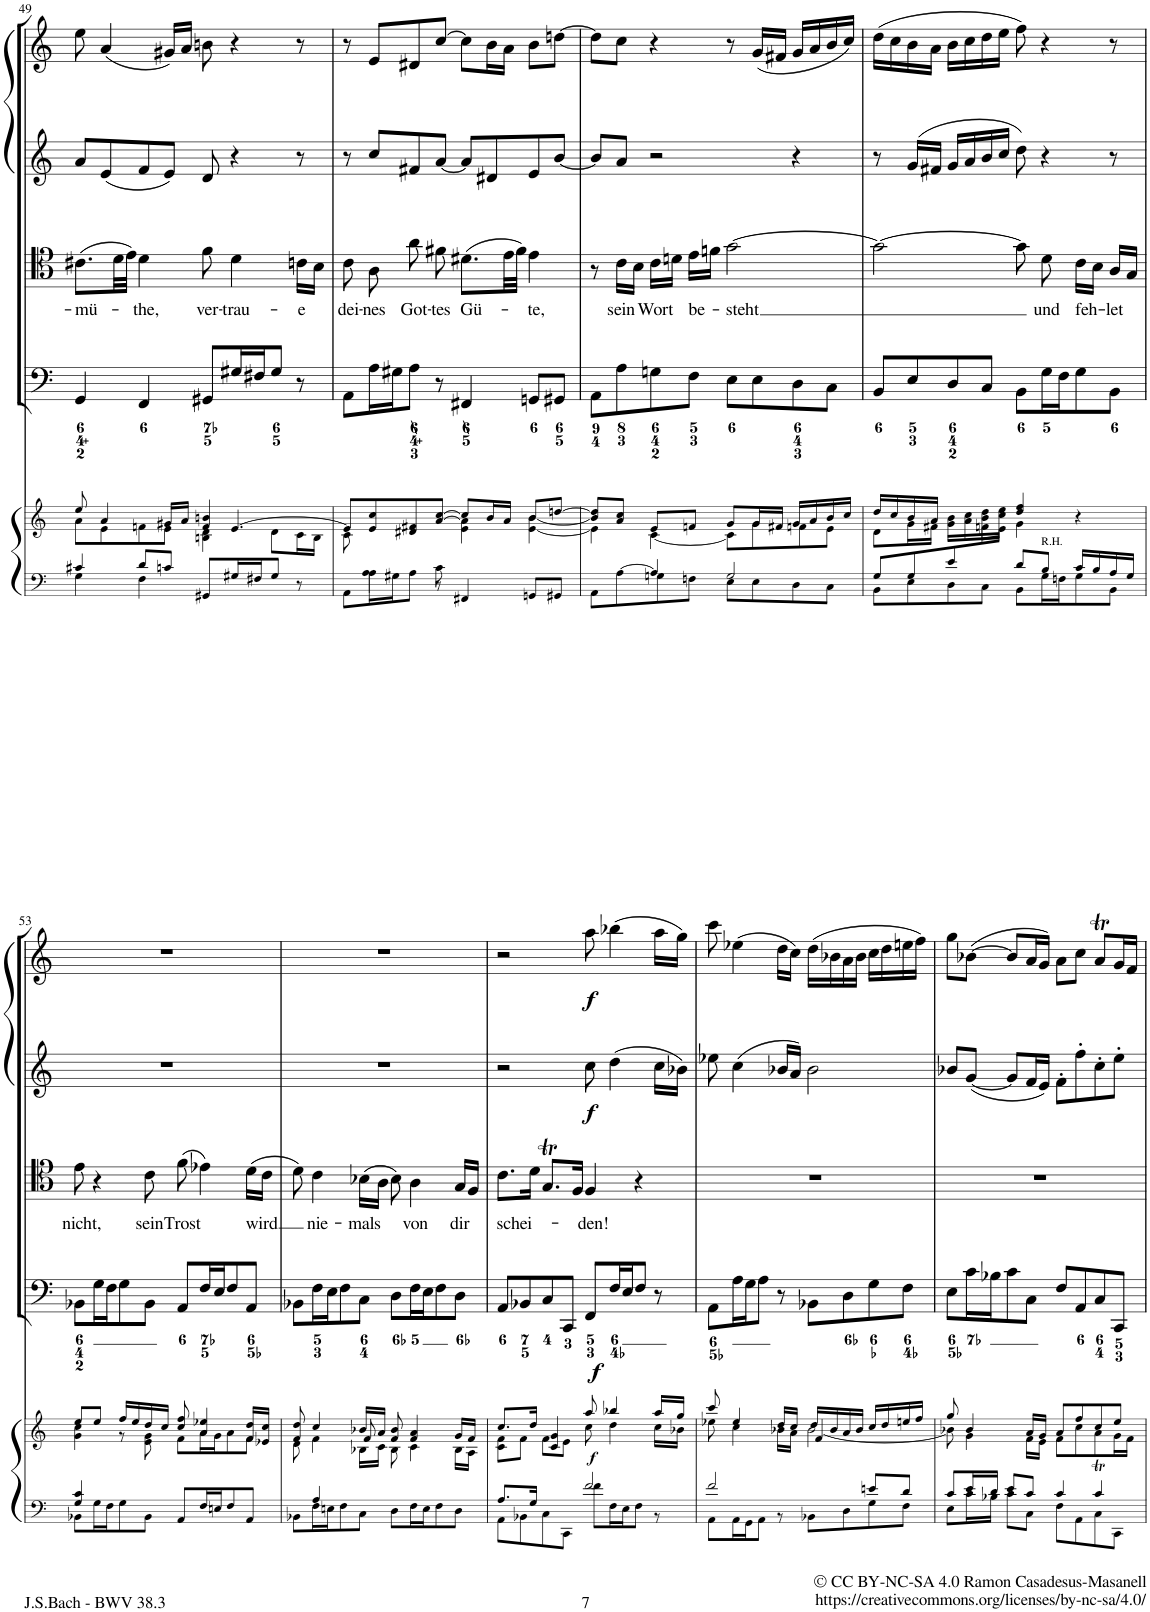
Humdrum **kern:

**kern	**kern	**dynam	**kern	**dynam	**kern	**text	**kern	**dynam	**kern	**dynam
*part5	*part5	*part5	*part4	*part4	*part3	*part3	*part2	*part2	*part1	*part1
*staff6	*staff5	*staff5/6	*staff4	*staff4	*staff3	*staff3	*staff2	*staff2	*staff1	*staff1
*I"Piano reduction	*	*	*I"Continuo	*	*I"Tenore	*	*I"Oboe II	*	*I"Oboe I	*
*I'Pno	*	*	*	*	*	*	*I'Ob	*	*I'Ob	*
!!LO:PB:g=z
*clefF4	*clefG2	*	*clefF4	*	*clefC4	*	*clefG2	*	*clefG2	*
*k[]	*k[]	*	*k[]	*	*k[]	*	*k[]	*	*k[]	*
*M4/4	*M4/4	*	*M4/4	*	*M4/4	*	*M4/4	*	*M4/4	*
*met(c)	*met(c)	*	*met(c)	*	*met(c)	*	*met(c)	*	*met(c)	*
=49	=49	=49	=49	=49	=49	=49	=49	=49	=49	=49
*^	*^	*	*	*	*	*	*	*	*	*
!	!	!	!	!	!	!	!	!LO:LY:b	!	!	!	!
4c#X/	4G\	8ee/	8a\L	.	4GG/	.	(8.c#X\L	-mü-	8a/L	.	8ee\	.
.	.	4a/	8e\	.	.	.	.	.	(8e/	.	(4a/	.
.	.	.	.	.	.	.	32d\LL	.	.	.	.	.
.	.	.	.	.	.	.	32e\JJJ)	.	.	.	.	.
!	!	!	!	!	!	!	!	!LO:LY:b	!	!	!	!
8d/L	4F\	.	8fn\	.	4FF/	.	4d\	-the,	8f/	.	.	.
8cn/J	.	16g#X/LL	8e\J	.	.	.	.	.	8e/J)	.	16g#X/LL)	.
.	.	16a/JJ	.	.	.	.	.	.	.	.	16a/JJ	.
!	!	!	!	!	!	!	!	!LO:LY:b	!	!	!	!
8GG#X/L	2ryy	8f/ 8bn/	4Bn\ 4d\	.	8GG#X/L	.	8f\	ver-	8d/	.	8bn\	.
!	!	!	!	!	!	!	!	!LO:LY:b	!	!	!	!
16G#X/L	.	[4.e/	.	.	16G#X/L	.	4d\	-trau-	4r	.	4r	.
16F#X/J	.	.	.	.	16F#X/J	.	.	.	.	.	.	.
8G#/J	.	.	8d\L	.	8G#/J	.	.	.	.	.	.	.
!	!	!	!	!	!	!	!	!LO:LY:b	!	!	!	!
8r	.	.	16c\L	.	8r	.	16cn\LL	-e	8r	.	8r	.
.	.	.	16B\JJ	.	.	.	16B\JJ	.	.	.	.	.
=50	=50	=50	=50	=50	=50	=50	=50	=50	=50	=50	=50	=50
!	!	!	!	!	!	!	!	!LO:LY:b	!	!	!	!
8ryy	8AA\L	8e/L]	8c\	.	8AA\L	.	8c\	dei-	8r	.	8r	.
!	!	!	!	!	!	!	!	!LO:LY:b	!	!	!	!
4A\	16A\L	8e/ 8cc/	4.ryy	.	16A\L	.	8A\	-nes	8cc/L	.	8e/L	.
.	16G#X\J	.	.	.	16G#X\J	.	.	.	.	.	.	.
!	!	!	!	!	!	!	!	!LO:LY:b	!	!	!	!
.	8A\J	8d#X/ 8f#X/	.	.	8A\J	.	8a\	Got-	8f#X/	.	8d#X/	.
!	!	!	!	!	!	!	!	!LO:LY:b	!	!	!	!
8c\	8r	[8a/ [8cc/J	.	.	8r	.	8f#X\	-tes	[8a/J	.	[8cc/J	.
!	!	!	!	!	!	!	!	!LO:LY:b	!	!	!	!
2ryy	4FF#X/	8cc/L]	4e\ 4a\]	.	4FF#X/	.	(8.d#X\L	Gü-	8a/L]	.	8cc\L]	.
.	.	16b/L	.	.	.	.	.	.	8d#X/	.	16b\L	.
.	.	16a/JJ	.	.	.	.	32e\LL	.	.	.	16a\JJ	.
.	.	.	.	.	.	.	32f#\JJJ)	.	.	.	.	.
!	!	!	!	!	!	!	!	!LO:LY:b	!	!	!	!
.	8GGn/L	8b/L	[4e\ [4b\	.	8GGn/L	.	4e\	te,	8e/	.	8b\L	.
.	8GG#X/J	[8ddn/J	.	.	8GG#X/J	.	.	.	[8b/J	.	[8ddn\J	.
=51	=51	=51	=51	=51	=51	=51	=51	=51	=51	=51	=51	=51
8ryy	8AA\L	8b/] 8dd/]L	4e\]	.	8AA\L	.	8r	.	8b/L]	.	8dd\L]	.
!	!	!	!	!	!	!	!	!LO:LY:b	!	!	!	!
8ryy	[>8A\	8a/ 8cc/J	.	.	8A\	.	16c\LL	sein	8a/J	.	8cc\J	.
.	.	.	.	.	.	.	16B\JJ	.	.	.	.	.
!	!	!	!	!	!	!	!	!LO:LY:b	!	!	!	!
4A/]	8Gn\	8e/L	[4c\	.	8Gn\	.	16c\LL	Wort	2r	.	4r	.
.	.	.	.	.	.	.	16dn\JJ	.	.	.	.	.
!	!	!	!	!	!	!	!	!LO:LY:b	!	!	!	!
.	8Fn\J	8fn/J	.	.	8F\J	.	16e\LL	be-	.	.	.	.
.	.	.	.	.	.	.	16fn\JJ	.	.	.	.	.
!	!	!	!	!	!	!	!	!LO:LY:b	!	!	!	!
2G/	8E\L	8g/L	8c\L]	.	8E\L	.	[2g\	steht	.	.	8r	.
.	8E\	16g/L	8g\	.	8E\	.	.	.	.	.	(16g/LL	.
.	.	16f#X/JJ	.	.	.	.	.	.	.	.	16f#X/JJ	.
.	8D\	16g/LL	8fn\	.	8D\	.	.	.	4r	.	16g/LL	.
.	.	16a/	.	.	.	.	.	.	.	.	16a/	.
.	8C\J	16b/	8e\J	.	8C\J	.	.	.	.	.	16b/	.
.	.	16cc/JJ	.	.	.	.	.	.	.	.	16cc/JJ)	.
=52	=52	=52	=52	=52	=52	=52	=52	=52	=52	=52	=52	=52
*	*	*	*^	*	*	*	*	*	*	*	*	*
8G/L	8BB\L	16dd/LL	8d\L	4.ryy	.	8BB/L	.	2g\_	.	8r	.	(16dd\LL	.
.	.	16cc/	.	.	.	.	.	.	.	.	.	16cc\	.
8G/	8E\	16b/	16g\L	.	.	8E/	.	.	.	(16g/LL	.	16b\	.
.	.	16a/JJ	16f#X\JJ	.	.	.	.	.	.	16f#X/JJ	.	16a\JJ	.
8e/	8D\	16g\ 16b\LL	4ryy	.	.	8D/	.	.	.	16g/LL	.	16b\LL	.
.	.	16a\ 16cc\	.	.	.	.	.	.	.	16a/	.	16cc\	.
8ryy	8C\J	16b\ 16dd\	.	16fn\L	.	8C/J	.	.	.	16b/	.	16dd\	.
.	.	16cc\ 16ee\JJ	.	16e\JJ	.	.	.	.	.	16cc/JJ	.	16ee\JJ	.
8d/L	8BB\L	4dd/ 4ff/	4g\	2ryy	.	8BB\L	.	8g\]	.	8dd\)	.	8ff\)	.
!LO:TX:a:t=R.H.	!	!	!	!	!	!	!	!	!	!	!	!	!
!	!	!	!	!	!	!	!	!	!LO:LY:b	!	!	!	!
8B/J	16G\L	.	.	.	.	16G\L	.	8d\	und	4r	.	4r	.
.	16Fn\J	.	.	.	.	16F\J	.	.	.	.	.	.	.
!	!	!	!	!	!	!	!	!	!LO:LY:b	!	!	!	!
16c/LL	8G\	4r	4ryy	.	.	8G\	.	16c\LL	feh-	.	.	.	.
16B/	.	.	.	.	.	.	.	16B\JJ	.	.	.	.	.
!	!	!	!	!	!	!	!	!	!LO:LY:b	!	!	!	!
16A/	8BB\J	.	.	.	.	8BB\J	.	16A/LL	let	8r	.	8r	.
16G/JJ	.	.	.	.	.	.	.	16G/JJ	.	.	.	.	.
*	*	*	*v	*v	*	*	*	*	*	*	*	*	*
!!LO:LB:g=z
=53	=53	=53	=53	=53	=53	=53	=53	=53	=53	=53	=53	=53
!	!	!	!	!	!	!	!	!LO:LY:b	!	!	!	!
4G/ 4c/	8BB-X\L	8ee/L	4g\ 4cc\	.	8BB-X\L	.	8e\	nicht,	1r	.	1r	.
.	16G\L	8ee/J	.	.	16G\L	.	4r	.	.	.	.	.
.	16F\J	.	.	.	16F\J	.	.	.	.	.	.	.
4ryy	8G\	16ff/LL	8r	.	8G\	.	.	.	.	.	.	.
.	.	16ee/	.	.	.	.	.	.	.	.	.	.
!	!	!	!	!	!	!	!	!LO:LY:b	!	!	!	!
.	8BB-\J	16dd/	8e\ 8g\	.	8BB-\J	.	8c\	sein	.	.	.	.
.	.	16cc/JJ	.	.	.	.	.	.	.	.	.	.
!	!	!	!	!	!	!	!	!LO:LY:b	!	!	!	!
8AA/L	2ryy	8cc/ 8ff/	8f\L	.	8AA/L	.	(8f\	Trost	.	.	.	.
16F/L	.	4a/ 4ee-X/	16a\L	.	16F/L	.	4e-X\)	.	.	.	.	.
16En/J	.	.	16g\J	.	16E/J	.	.	.	.	.	.	.
8F/	.	.	8a\	.	8F/	.	.	.	.	.	.	.
!	!	!	!	!	!	!	!	!LO:LY:b	!	!	!	!
8AA/J	.	16f/ 16dd/LL	8f\J	.	8AA/J	.	(16d\LL	wird	.	.	.	.
.	.	16e-X/ 16cc/JJ	.	.	.	.	16c\JJ	.	.	.	.	.
=54	=54	=54	=54	=54	=54	=54	=54	=54	=54	=54	=54	=54
*	*	*	*^	*	*	*	*	*	*	*	*	*
8ryy	8BB-X\L	8f/ 8dd/	8d\	4.ryy	.	8BB-X\L	.	8d\)	.	1r	.	1r	.
!	!	!	!	!	!	!	!	!	!LO:LY:b	!	!	!	!
4A/	16F\L	4cc/	4f\	.	.	16F\L	.	4c\	nie-	.	.	.	.
.	16En\J	.	.	.	.	16E\J	.	.	.	.	.	.	.
.	8F\	.	.	.	.	8F\	.	.	.	.	.	.	.
!	!	!	!	!	!	!	!	!	!LO:LY:b	!	!	!	!
8ryy	8C\J	16b-X/LL	16B-X\LL	8f/	.	8C\J	.	(16B-X\LL	-mals	.	.	.	.
.	.	16a/JJ	16c\JJ	.	.	.	.	16A\JJ	.	.	.	.	.
2ryy	8D\L	8f/ 8b-/	8B-\	2ryy	.	8D\L	.	8B-\)	.	.	.	.	.
!	!	!	!	!	!	!	!	!	!LO:LY:b	!	!	!	!
.	16F\L	4f/ 4a/	4c\	.	.	16F\L	.	4A\	von	.	.	.	.
.	16E\J	.	.	.	.	16E\J	.	.	.	.	.	.	.
.	8F\	.	.	.	.	8F\	.	.	.	.	.	.	.
!	!	!	!	!	!	!	!	!	!LO:LY:b	!	!	!	!
.	8D\J	16g/LL	16B-\LL	.	.	8D\J	.	16G/LL	dir	.	.	.	.
.	.	16f/JJ	16A\JJ	.	.	.	.	16F/JJ	.	.	.	.	.
*	*	*	*v	*v	*	*	*	*	*	*	*	*	*
=55	=55	=55	=55	=55	=55	=55	=55	=55	=55	=55	=55	=55
!	!	!	!	!	!	!	!	!LO:LY:b	!	!	!	!
8.A/L	8AA\L	8.cc/L	8c\ 8f\L	.	8AA/L	.	8.c\L	schei-	2r	.	2r	.
.	8BB-X\	.	8f\J	.	8BB-X/	.	.	.	.	.	.	.
16G/Jk	.	16dd/Jk	.	.	.	.	16d\Jk	.	.	.	.	.
4ryy	8C\	4c/ 4g/	8f\L	.	8C/	.	8.GT/L	.	.	.	.	.
.	8CC\J	.	8e\J	.	8CC/J	.	.	.	.	.	.	.
.	.	.	.	.	.	.	16F/Jk	.	.	.	.	.
!	!	!	!	!LO:DY:b	!	!LO:DY:b	!	!LO:LY:b	!	!LO:DY:b	!	!LO:DY:b
2f/	8f\L	8aa/	8cc\	f	8FF/L	f	4F/	den!	8cc\	f	8aa\	f
.	16F\L	4bb-X/	4dd\	.	16F/L	.	.	.	(4dd\	.	(4bb-X\	.
.	16E\J	.	.	.	16E/J	.	.	.	.	.	.	.
.	8F\J	.	.	.	8F/J	.	4r	.	.	.	.	.
.	8r	16aa/LL	16cc\LL	.	8r	.	.	.	16cc\LL	.	16aa\LL	.
.	.	16gg/JJ	16b-X\JJ	.	.	.	.	.	16b-X\JJ)	.	16gg\JJ)	.
=56	=56	=56	=56	=56	=56	=56	=56	=56	=56	=56	=56	=56
*	*	*	*^	*	*	*	*	*	*	*	*	*
2f/	8AA\L	8ccc/	8ee-X\	2ryy	.	8AA\L	.	1r	.	8ee-X\	.	8ccc\	.
.	16AA\L	4ee-/	4cc\	.	.	16A\L	.	.	.	(4cc\	.	(4ee-X\	.
.	16GG\J	.	.	.	.	16G\J	.	.	.	.	.	.	.
.	8AA\J	.	.	.	.	8A\J	.	.	.	.	.	.	.
.	8r	16dd/LL	16b-X\LL	.	.	8r	.	.	.	16b-X/LL	.	16dd\LL	.
.	.	16cc/JJ	16a\JJ	.	.	.	.	.	.	16a/JJ)	.	16cc\JJ)	.
4ryy	8BB-X\L	16dd/LL	[2b-\	4f/	.	8BB-X\L	.	.	.	2b-\	.	(16dd\LL	.
.	.	16b-/	.	.	.	.	.	.	.	.	.	16b-X\	.
.	8D\	16a/	.	.	.	8D\	.	.	.	.	.	16a\	.
.	.	16b-/JJ	.	.	.	.	.	.	.	.	.	16b-\JJ	.
8en/L	8G\	16cc/LL	.	4ryy	.	8G\	.	.	.	.	.	16cc\LL	.
.	.	16dd/	.	.	.	.	.	.	.	.	.	16dd\	.
8d/J	8F\J	16een/	.	.	.	8F\J	.	.	.	.	.	16een\	.
.	.	16ff/JJ	.	.	.	.	.	.	.	.	.	16ff\JJ)	.
*	*	*	*v	*v	*	*	*	*	*	*	*	*	*
=57	=57	=57	=57	=57	=57	=57	=57	=57	=57	=57	=57	=57
8c/L	8E\L	8gg/	8b-X\]	.	8E\L	.	1r	.	8b-X/L	.	8gg\L	.
16e/L	16c\L	4b-/	4g\	.	16c\L	.	.	.	([8g/J	.	([8b-X\J	.
16d/JJ	16B-X\JJ	.	.	.	16B-X\J	.	.	.	.	.	.	.
8e/L	8c\L	.	.	.	8c\	.	.	.	8g/L]	.	8b-/L]	.
8c/J	8C\J	16a/LL	16f\LL	.	8C\J	.	.	.	16f/L	.	16a/L	.
.	.	16g/JJ	16e\JJ	.	.	.	.	.	16e/JJ)	.	16g/JJ)	.
4c/	8F\L	8a/L	8f\L	.	8F/L	.	.	.	8f'\L	.	8a\L	.
.	8AA\	8ff/	8cc\	.	8AA/	.	.	.	8ff'\	.	8cc\J	.
4c/	8C\	8cc/	8aT\	.	8C/	.	.	.	8cc'\	.	8aT/L	.
.	8CC\J	8ee/J	16g\L	.	8CC/J	.	.	.	8ee'\J	.	16g/L	.
.	.	.	16f\JJ	.	.	.	.	.	.	.	16f/JJ	.
*v	*v	*	*	*	*	*	*	*	*	*	*	*
*	*v	*v	*	*	*	*	*	*	*	*	*
=	=	=	=	=	=	=	=	=	=	=
*-	*-	*-	*-	*-	*-	*-	*-	*-	*-	*-
